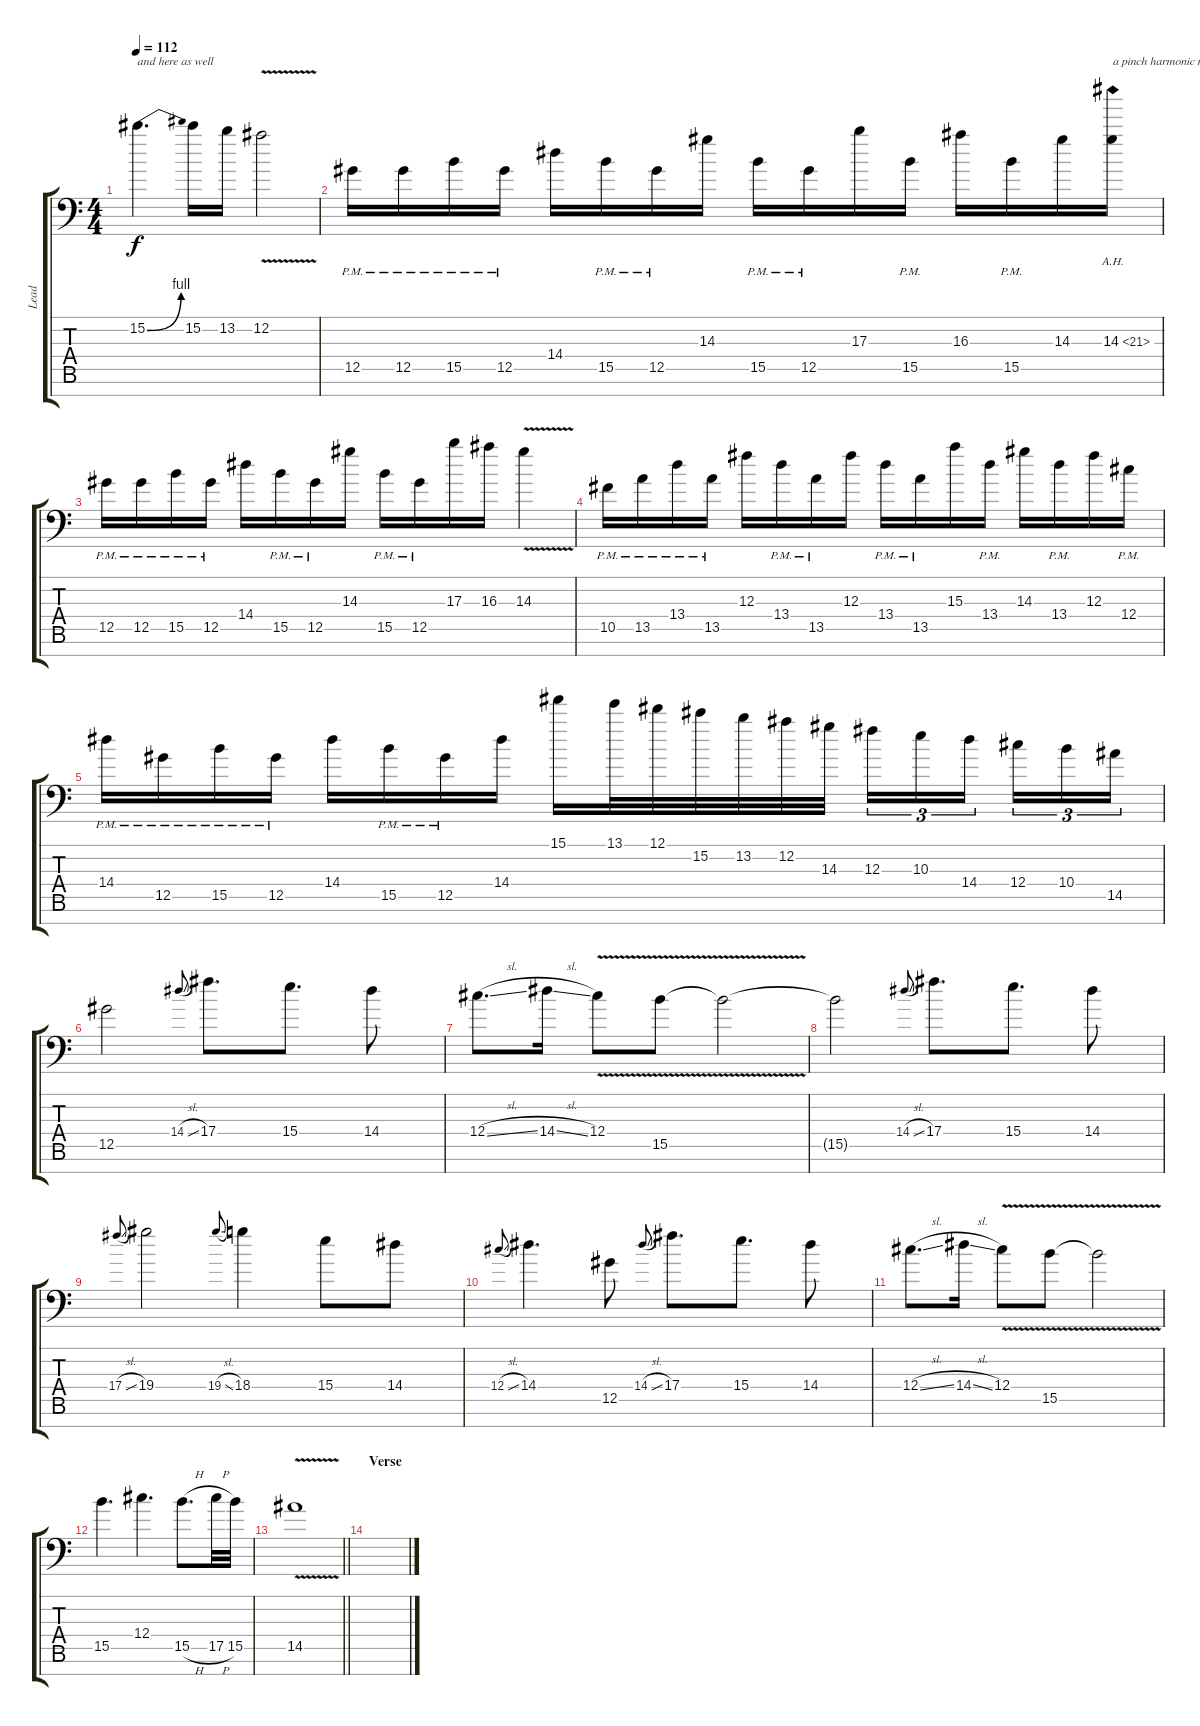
\track ("Lead" "Lead") {instrument distortionguitar}
\staff {score tabs}
\tuning (Eb4 Bb3 Gb3 Db3 Ab2 Eb2 Bb1) {hide}
\ts (4 4)
\tempo 112
\clef f4
\ks c
15.2{be (bend 0 0 60 4)}.4{d txt "and here as well" dy f} 15.2.16 13.2.16 12.2{v}.2 |
12.5{pm}.16 12.5{pm}.16 15.5{pm}.16 12.5{pm}.16 14.4.16 15.5{pm}.16 12.5{pm}.16 14.3.16 15.5{pm}.16 12.5{pm}.16 17.3.16 15.5{pm}.16 16.3.16 15.5{pm}.16 14.3.16 14.3{ah 7}.16{txt "a pinch harmonic really, but a fifth not an octave"} |
12.5{pm}.16 12.5{pm}.16 15.5{pm}.16 12.5{pm}.16 14.4.16 15.5{pm}.16 12.5{pm}.16 14.3.16 15.5{pm}.16 12.5{pm}.16 17.3.16 16.3.16 14.3{v}.4 |
10.5{pm}.16 13.5{pm}.16 13.4{pm}.16 13.5{pm}.16 12.3.16 13.4{pm}.16 13.5{pm}.16 12.3.16 13.4{pm}.16 13.5{pm}.16 15.3.16 13.4{pm}.16 14.3.16 13.4{pm}.16 12.3.16 12.4{pm}.16 |
14.4{pm}.16 12.5{pm}.16 15.5{pm}.16 12.5{pm}.16 14.4.16 15.5{pm}.16 12.5{pm}.16 14.4.16 15.1.16 13.1.32 12.1.32 15.2.32 13.2.32 12.2.32 14.3.32 12.3.16{tu (3 2)} 10.3.16{tu (3 2)} 14.4.16{tu (3 2) beam splitsecondary} 12.4.16{tu (3 2)} 10.4.16{tu (3 2)} 14.5.16{tu (3 2)} |
12.5.2 14.4{sl}.8{gr onbeat} 17.4.8{d} 15.4.8{d} 14.4.8 |
12.4{sl}.8{d} 14.4{sl}.16 12.4{v}.8 15.5{v}.8 15.5{t}.2 |
15.5{t}.2 14.4{sl}.8{gr onbeat} 17.4.8{d} 15.4.8{d} 14.4.8 |
17.4{sl}.8{gr onbeat} 19.4.2 19.4{sl}.8{gr onbeat} 18.4.4 15.4.8 14.4.8 |
12.4{sl}.8{gr onbeat} 14.4.4{d} 12.5.8 14.4{sl}.8{gr onbeat} 17.4.8{d} 15.4.8{d} 14.4.8 |
12.4{sl}.8{d} 14.4{sl}.16 12.4{v}.8 15.5{v}.8 15.5{t}.2 |
15.5.4{d} 12.4.4{d} 15.5{h}.8{d} 17.5{h}.32 15.5.32 |
\barLineRight lightlight
14.5{v}.1 |
\section ("" "Verse")
